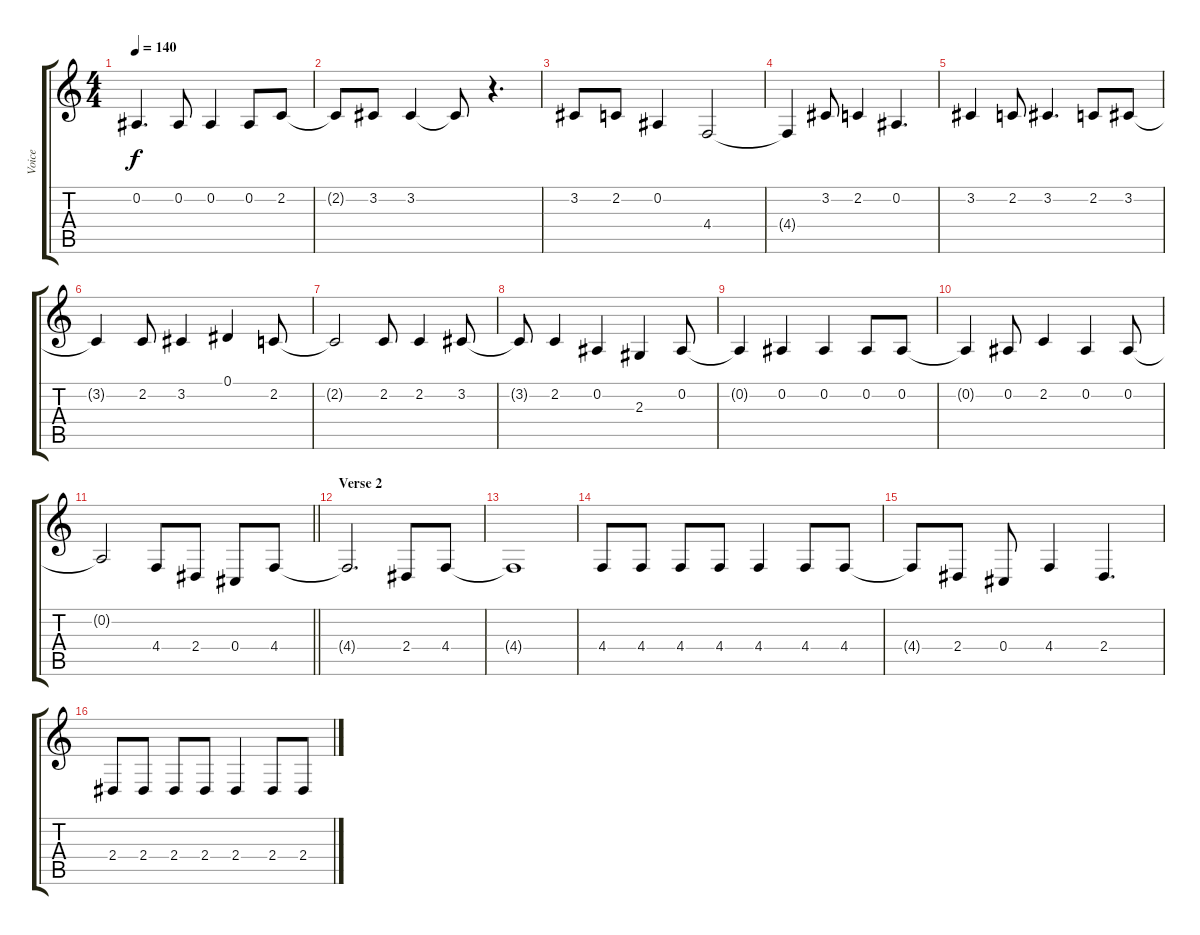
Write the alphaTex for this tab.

\track ("Voice" "Voice") {instrument lead1square}
\staff {score tabs}
\tuning (Eb4 Bb3 Gb3 Db3 Ab2 Eb2) {hide}
\ts (4 4)
\tempo 140
\clef g2
\ks c
0.2{t}.4{d dy f} 0.2.8 0.2.4 0.2.8 2.2.8 |
2.2{t}.8 3.2.8 3.2.4 3.2{t}.8 r.4{d} |
3.2.8 2.2.8 0.2.4 4.4.2 |
4.4{t}.4 3.2.8 2.2.4 0.2.4{d} |
3.2.4 2.2.8 3.2.4{d} 2.2.8 3.2.8 |
3.2{t}.4 2.2.8 3.2.4 0.1.4 2.2.8 |
2.2{t}.2 2.2.8 2.2.4 3.2.8 |
3.2{t}.8 2.2.4 0.2.4 2.3.4 0.2.8 |
0.2{t}.4 0.2.4 0.2.4 0.2.8 0.2.8 |
0.2{t}.4 0.2.8 2.2.4 0.2.4 0.2.8 |
\barLineRight lightlight
0.2{t}.2 4.4.8 2.4.8 0.4.8 4.4.8 |
\section ("" "Verse 2")
4.4{t}.2{d} 2.4.8 4.4.8 |
4.4{t}.1 |
4.4.8 4.4.8 4.4.8 4.4.8 4.4.4 4.4.8 4.4.8 |
4.4{t}.8 2.4.8 0.4.8 4.4.4 2.4.4{d} |
2.4.8 2.4.8 2.4.8 2.4.8 2.4.4 2.4.8 2.4.8
